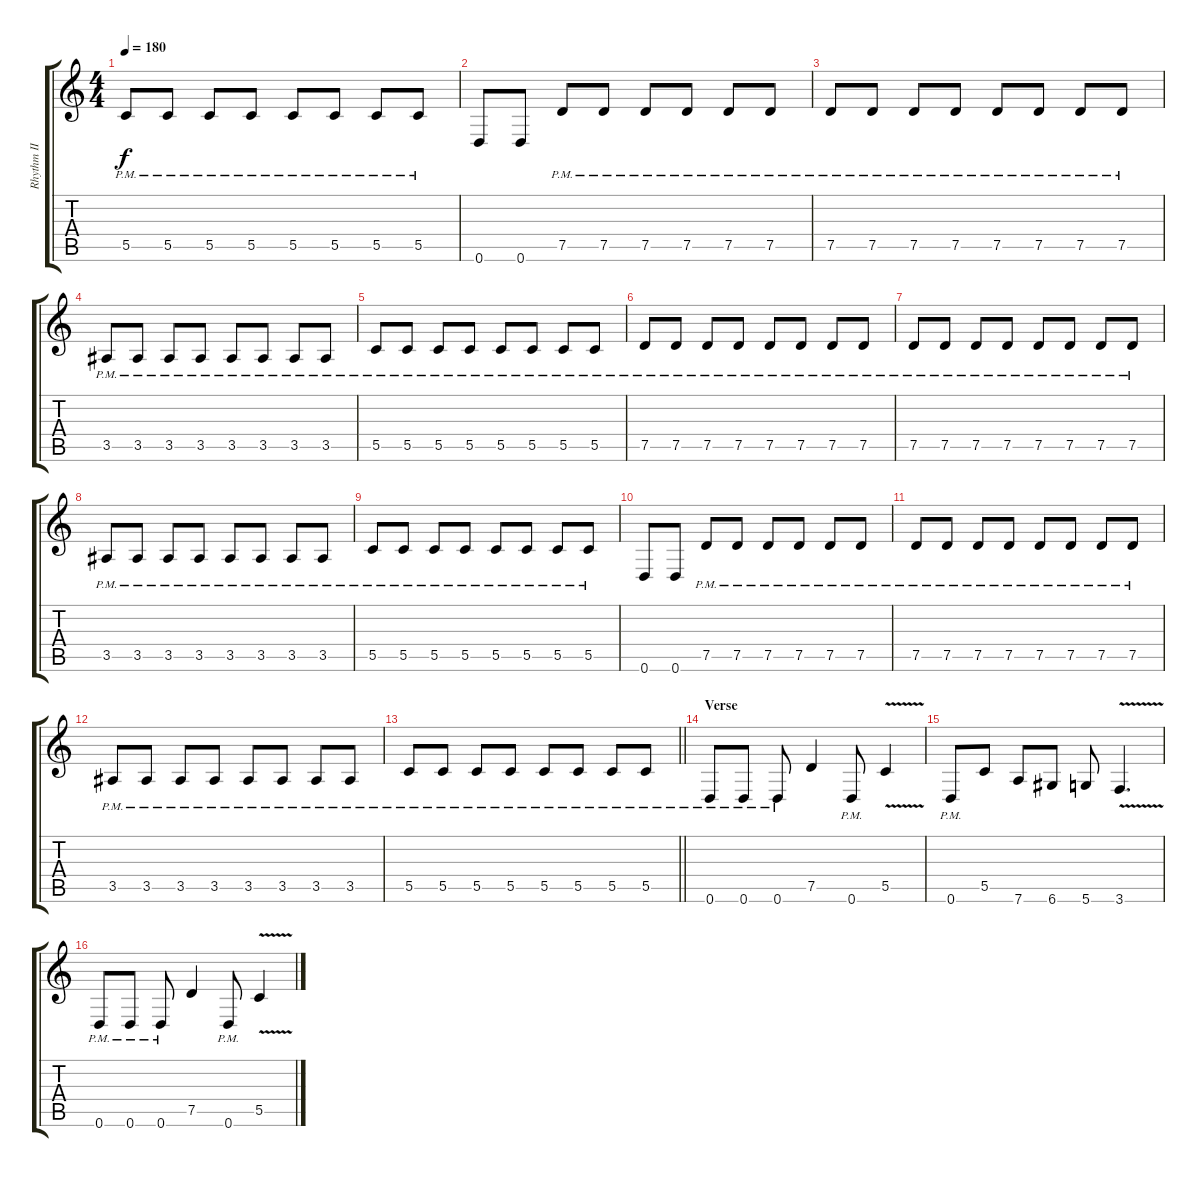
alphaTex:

\track ("Rhythm II" "Rhythm II") {instrument distortionguitar}
\staff {score tabs}
\tuning (D4 A3 F3 C3 G2 D2) {hide}
\ts (4 4)
\tempo 180
\clef g2
\ks c
5.5{pm}.8{dy f} 5.5{pm}.8 5.5{pm}.8 5.5{pm}.8 5.5{pm}.8 5.5{pm}.8 5.5{pm}.8 5.5{pm}.8 |
0.6.8 0.6.8 7.5{pm}.8 7.5{pm}.8 7.5{pm}.8 7.5{pm}.8 7.5{pm}.8 7.5{pm}.8 |
7.5{pm}.8 7.5{pm}.8 7.5{pm}.8 7.5{pm}.8 7.5{pm}.8 7.5{pm}.8 7.5{pm}.8 7.5{pm}.8 |
3.5{pm}.8 3.5{pm}.8 3.5{pm}.8 3.5{pm}.8 3.5{pm}.8 3.5{pm}.8 3.5{pm}.8 3.5{pm}.8 |
5.5{pm}.8 5.5{pm}.8 5.5{pm}.8 5.5{pm}.8 5.5{pm}.8 5.5{pm}.8 5.5{pm}.8 5.5{pm}.8 |
7.5{pm}.8 7.5{pm}.8 7.5{pm}.8 7.5{pm}.8 7.5{pm}.8 7.5{pm}.8 7.5{pm}.8 7.5{pm}.8 |
7.5{pm}.8 7.5{pm}.8 7.5{pm}.8 7.5{pm}.8 7.5{pm}.8 7.5{pm}.8 7.5{pm}.8 7.5{pm}.8 |
3.5{pm}.8 3.5{pm}.8 3.5{pm}.8 3.5{pm}.8 3.5{pm}.8 3.5{pm}.8 3.5{pm}.8 3.5{pm}.8 |
5.5{pm}.8 5.5{pm}.8 5.5{pm}.8 5.5{pm}.8 5.5{pm}.8 5.5{pm}.8 5.5{pm}.8 5.5{pm}.8 |
0.6.8 0.6.8 7.5{pm}.8 7.5{pm}.8 7.5{pm}.8 7.5{pm}.8 7.5{pm}.8 7.5{pm}.8 |
7.5{pm}.8 7.5{pm}.8 7.5{pm}.8 7.5{pm}.8 7.5{pm}.8 7.5{pm}.8 7.5{pm}.8 7.5{pm}.8 |
3.5{pm}.8 3.5{pm}.8 3.5{pm}.8 3.5{pm}.8 3.5{pm}.8 3.5{pm}.8 3.5{pm}.8 3.5{pm}.8 |
\barLineRight lightlight
5.5{pm}.8 5.5{pm}.8 5.5{pm}.8 5.5{pm}.8 5.5{pm}.8 5.5{pm}.8 5.5{pm}.8 5.5{pm}.8 |
\section ("" "Verse")
0.6{pm}.8 0.6{pm}.8 0.6{pm}.8 7.5.4 0.6{pm}.8 5.5{v}.4 |
0.6{pm}.8 5.5.8 7.6.8 6.6.8 5.6.8 3.6{v}.4{d} |
0.6{pm}.8 0.6{pm}.8 0.6{pm}.8 7.5.4 0.6{pm}.8 5.5{v}.4
